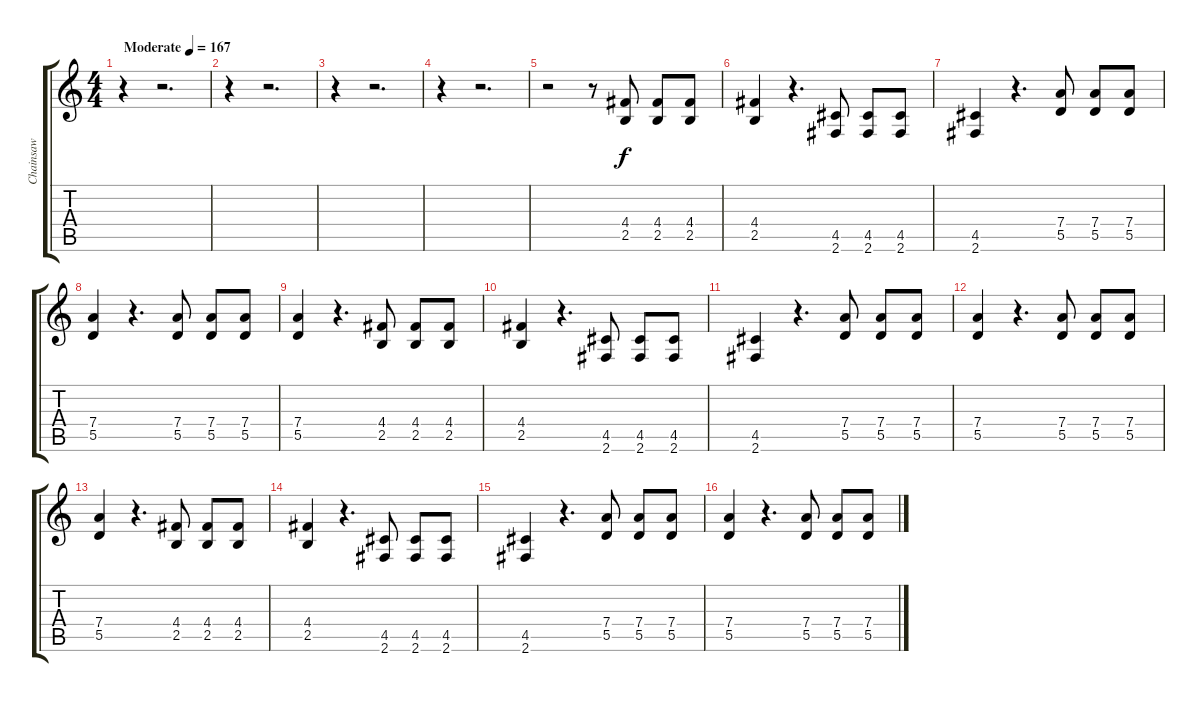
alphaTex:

\track ("Chainsaw" "Chainsaw") {instrument overdrivenguitar}
\staff {score tabs}
\tuning (E4 B3 G3 D3 A2 E2) {hide}
\ts (4 4)
\tempo (167 "Moderate")
\clef g2
\ks c
r.4{dy f instrument overdrivenguitar} r.2{d} |
r.4 r.2{d} |
r.4 r.2{d} |
r.4 r.2{d} |
r.2 r.8 (4.4 2.5).8 (4.4 2.5).8 (4.4 2.5).8 |
(4.4 2.5).4 r.4{d} (4.5 2.6).8 (4.5 2.6).8 (4.5 2.6).8 |
(4.5 2.6).4 r.4{d} (7.4 5.5).8 (7.4 5.5).8 (7.4 5.5).8 |
(7.4 5.5).4 r.4{d} (7.4 5.5).8 (7.4 5.5).8 (7.4 5.5).8 |
(7.4 5.5).4 r.4{d} (4.4 2.5).8 (4.4 2.5).8 (4.4 2.5).8 |
(4.4 2.5).4 r.4{d} (4.5 2.6).8 (4.5 2.6).8 (4.5 2.6).8 |
(4.5 2.6).4 r.4{d} (7.4 5.5).8 (7.4 5.5).8 (7.4 5.5).8 |
(7.4 5.5).4 r.4{d} (7.4 5.5).8 (7.4 5.5).8 (7.4 5.5).8 |
(7.4 5.5).4 r.4{d} (4.4 2.5).8 (4.4 2.5).8 (4.4 2.5).8 |
(4.4 2.5).4 r.4{d} (4.5 2.6).8 (4.5 2.6).8 (4.5 2.6).8 |
(4.5 2.6).4 r.4{d} (7.4 5.5).8 (7.4 5.5).8 (7.4 5.5).8 |
(7.4 5.5).4 r.4{d} (7.4 5.5).8 (7.4 5.5).8 (7.4 5.5).8
